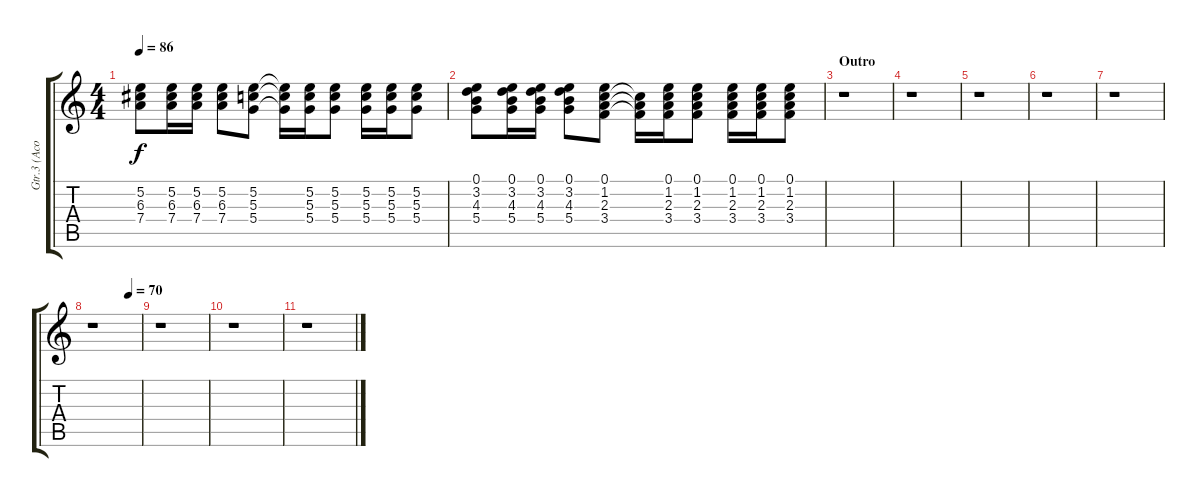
\track ("Gtr.3 (Acoustic)" "Gtr.3 (Aco") {instrument acousticguitarsteel}
\staff {score tabs}
\tuning (E4 B3 G3 D3 A2 E2) {hide}
\ts (4 4)
\tempo 86
\clef g2
\ks c
(5.2 6.3 7.4).8{dy f} (5.2 6.3 7.4).16 (5.2 6.3 7.4).16 (5.2 6.3 7.4).8 (5.2 5.3 5.4).8 (5.2{t} 5.3{t} 5.4{t}).16 (5.2 5.3 5.4).16 (5.2 5.3 5.4).8 (5.2 5.3 5.4).16 (5.2 5.3 5.4).16 (5.2 5.3 5.4).8 |
(0.1 3.2 4.3 5.4).8 (0.1 3.2 4.3 5.4).16 (0.1 3.2 4.3 5.4).16 (0.1 3.2 4.3 5.4).8 (0.1 1.2 2.3 3.4).8 (1.2{t} 2.3{t} 3.4{t}).16 (0.1 1.2 2.3 3.4).16 (0.1 1.2 2.3 3.4).8 (0.1 1.2 2.3 3.4).16 (0.1 1.2 2.3 3.4).16 (0.1 1.2 2.3 3.4).8 |
\section ("" "Outro")
r.1 |
r.1 |
r.1 |
r.1 |
r.1 |
\tempo (70 0.75)
r.1 |
r.1 |
r.1 |
r.1
